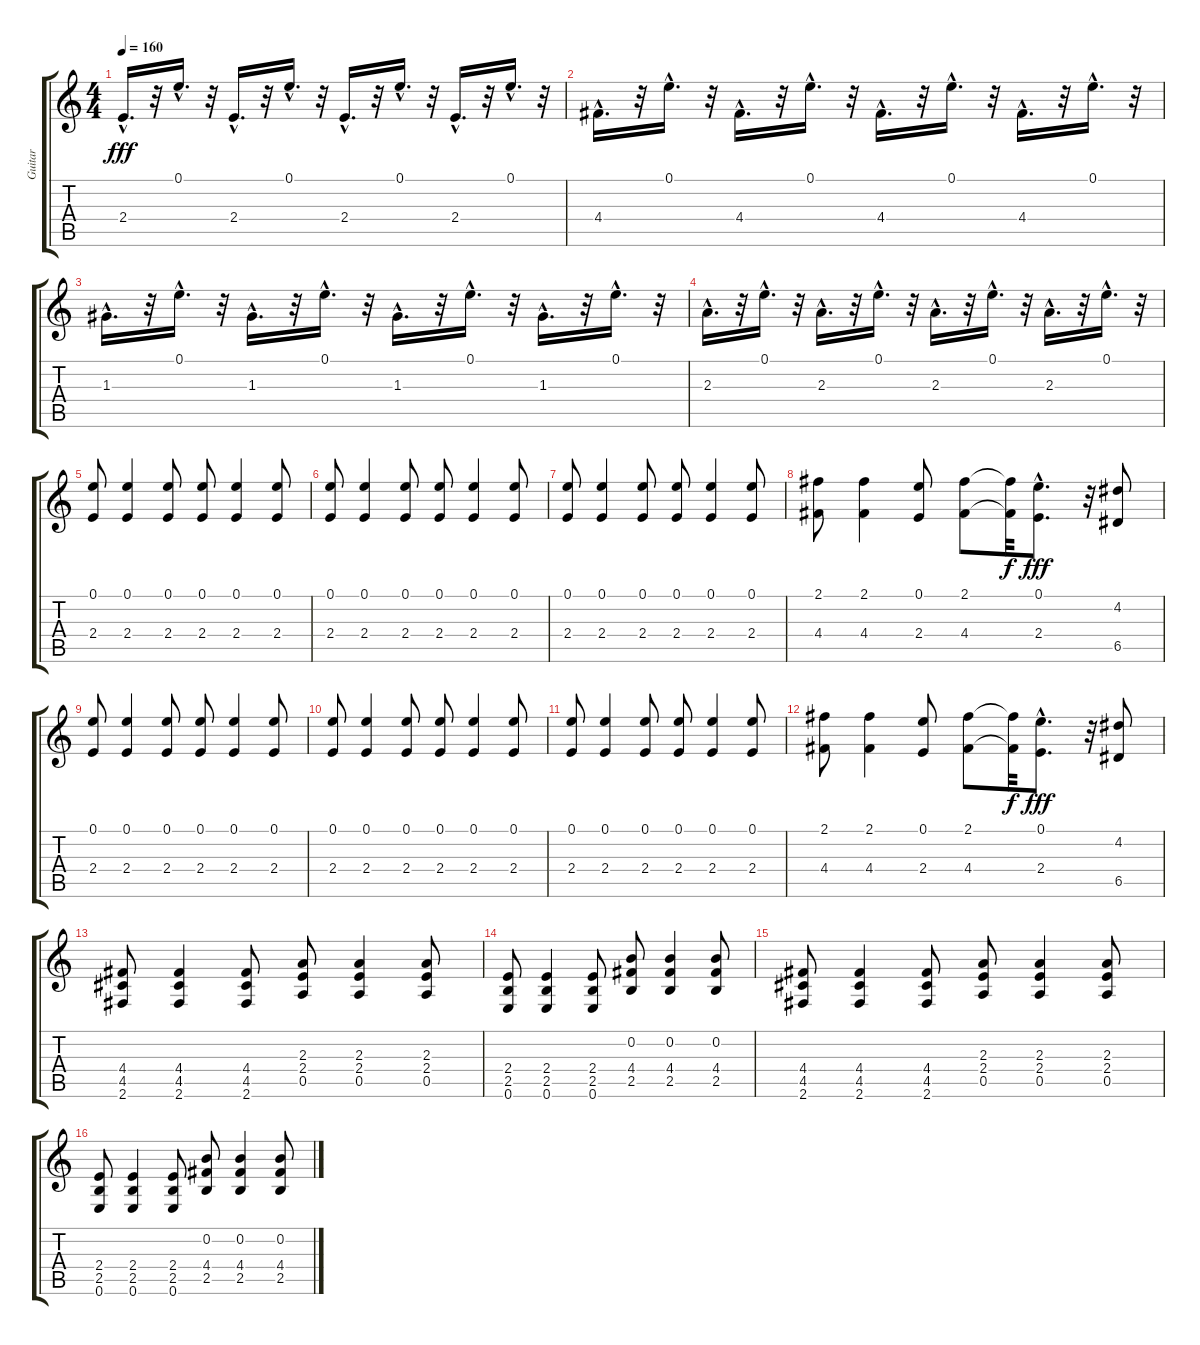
\track ("Guitar" "Guitar") {instrument distortionguitar}
\staff {score tabs}
\tuning (E4 B3 G3 D3 A2 E2) {hide}
\ts (4 4)
\tempo 160
\clef g2
\ks c
2.4{hac}.16{d dy fff} r.32 0.1{hac}.16{d} r.32 2.4{hac}.16{d} r.32 0.1{hac}.16{d} r.32 2.4{hac}.16{d} r.32 0.1{hac}.16{d} r.32 2.4{hac}.16{d} r.32 0.1{hac}.16{d} r.32 |
4.4{hac}.16{d} r.32 0.1{hac}.16{d} r.32 4.4{hac}.16{d} r.32 0.1{hac}.16{d} r.32 4.4{hac}.16{d} r.32 0.1{hac}.16{d} r.32 4.4{hac}.16{d} r.32 0.1{hac}.16{d} r.32 |
1.3{hac}.16{d} r.32 0.1{hac}.16{d} r.32 1.3{hac}.16{d} r.32 0.1{hac}.16{d} r.32 1.3{hac}.16{d} r.32 0.1{hac}.16{d} r.32 1.3{hac}.16{d} r.32 0.1{hac}.16{d} r.32 |
2.3{hac}.16{d} r.32 0.1{hac}.16{d} r.32 2.3{hac}.16{d} r.32 0.1{hac}.16{d} r.32 2.3{hac}.16{d} r.32 0.1{hac}.16{d} r.32 2.3{hac}.16{d} r.32 0.1{hac}.16{d} r.32 |
(0.1 2.4).8 (0.1 2.4).4 (0.1 2.4).8 (0.1 2.4).8 (0.1 2.4).4 (0.1 2.4).8 |
(0.1 2.4).8 (0.1 2.4).4 (0.1 2.4).8 (0.1 2.4).8 (0.1 2.4).4 (0.1 2.4).8 |
(0.1 2.4).8 (0.1 2.4).4 (0.1 2.4).8 (0.1 2.4).8 (0.1 2.4).4 (0.1 2.4).8 |
(2.1 4.4).8 (2.1 4.4).4 (0.1 2.4).8 (2.1 4.4).8 (2.1{t} 4.4{t}).32{dy f} (0.1{hac} 2.4{hac}).8{d dy fff} r.32 (4.2 6.5).8 |
(0.1 2.4).8 (0.1 2.4).4 (0.1 2.4).8 (0.1 2.4).8 (0.1 2.4).4 (0.1 2.4).8 |
(0.1 2.4).8 (0.1 2.4).4 (0.1 2.4).8 (0.1 2.4).8 (0.1 2.4).4 (0.1 2.4).8 |
(0.1 2.4).8 (0.1 2.4).4 (0.1 2.4).8 (0.1 2.4).8 (0.1 2.4).4 (0.1 2.4).8 |
(2.1 4.4).8 (2.1 4.4).4 (0.1 2.4).8 (2.1 4.4).8 (2.1{t} 4.4{t}).32{dy f} (0.1{hac} 2.4{hac}).8{d dy fff} r.32 (4.2 6.5).8 |
(4.4 4.5 2.6).8 (4.4 4.5 2.6).4 (4.4 4.5 2.6).8 (2.3 2.4 0.5).8 (2.3 2.4 0.5).4 (2.3 2.4 0.5).8 |
(2.4 2.5 0.6).8 (2.4 2.5 0.6).4 (2.4 2.5 0.6).8 (0.2 4.4 2.5).8 (0.2 4.4 2.5).4 (0.2 4.4 2.5).8 |
(4.4 4.5 2.6).8 (4.4 4.5 2.6).4 (4.4 4.5 2.6).8 (2.3 2.4 0.5).8 (2.3 2.4 0.5).4 (2.3 2.4 0.5).8 |
(2.4 2.5 0.6).8 (2.4 2.5 0.6).4 (2.4 2.5 0.6).8 (0.2 4.4 2.5).8 (0.2 4.4 2.5).4 (0.2 4.4 2.5).8
